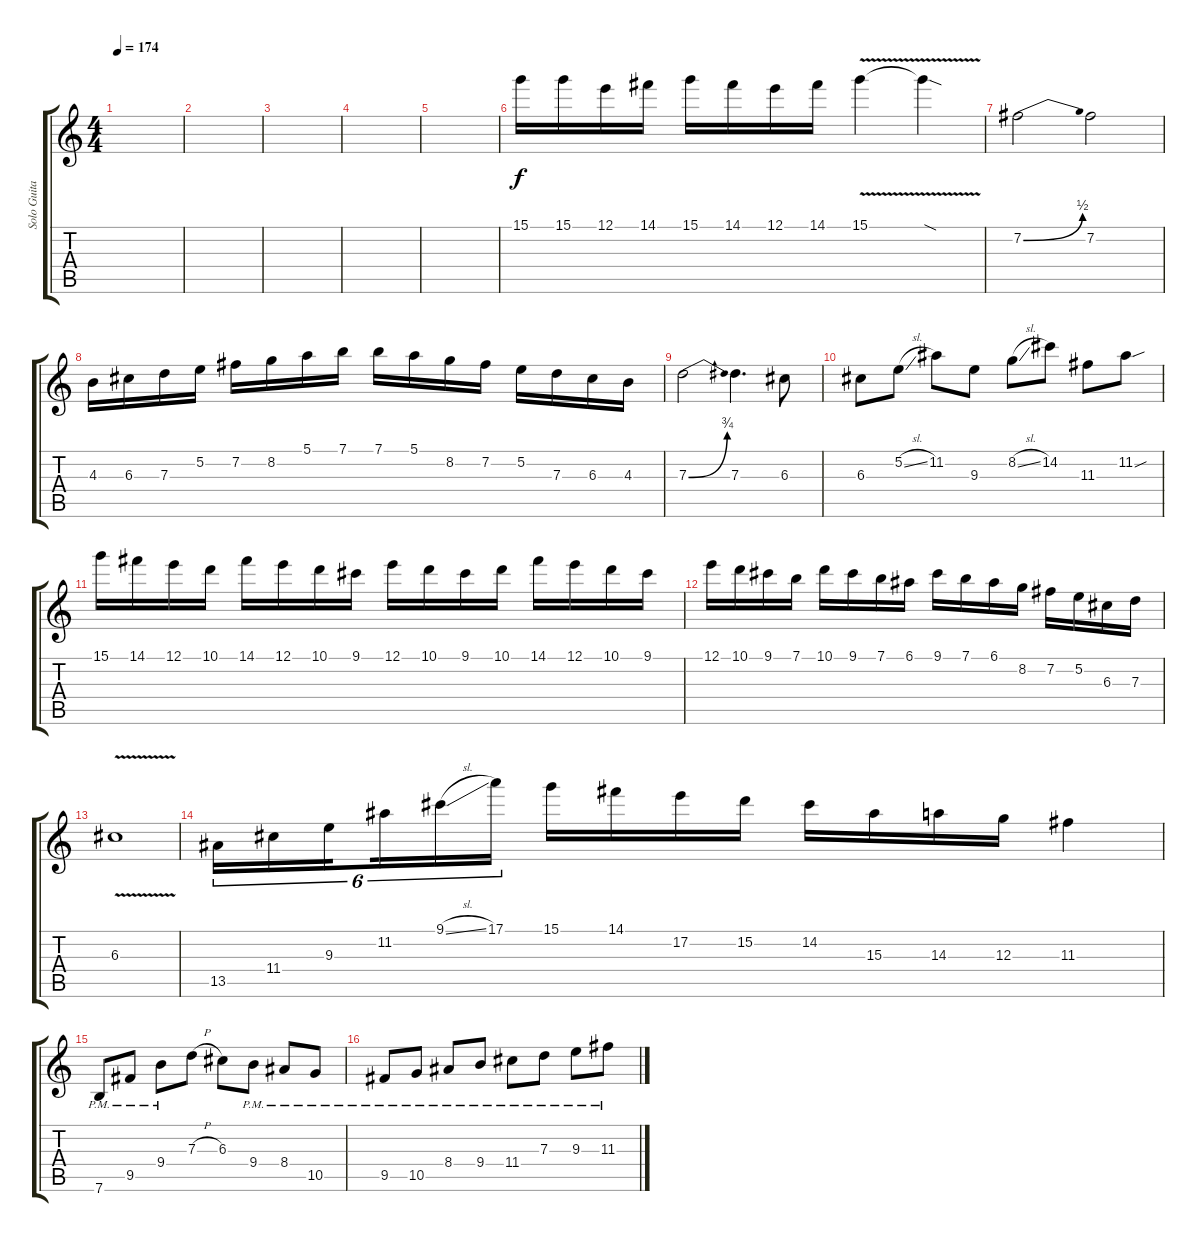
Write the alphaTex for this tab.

\track ("Solo Guitar" "Solo Guita") {instrument overdrivenguitar}
\staff {score tabs}
\tuning (E4 B3 G3 D3 A2 E2) {hide}
\ts (4 4)
\tempo 174
\clef g2
\ks c
|
|
|
|
|
15.1.16 15.1.16 12.1.16 14.1.16 15.1.16 14.1.16 12.1.16 14.1.16 15.1{v}.4 15.1{sod t}.4 |
7.2{be (bend 0 0 60 2)}.2 7.2.2 |
4.3.16 6.3.16 7.3.16 5.2.16 7.2.16 8.2.16 5.1.16 7.1.16 7.1.16 5.1.16 8.2.16 7.2.16 5.2.16 7.3.16 6.3.16 4.3.16 |
7.3{be (bend 0 0 60 3)}.2 7.3.4{d} 6.3.8 |
6.3.8 5.2{sl}.8 11.2.8 9.3.8 8.2{sl}.8 14.2.8 11.3.8 11.2{sou}.8 |
15.1.16 14.1.16 12.1.16 10.1.16 14.1.16 12.1.16 10.1.16 9.1.16 12.1.16 10.1.16 9.1.16 10.1.16 14.1.16 12.1.16 10.1.16 9.1.16 |
12.1.16 10.1.16 9.1.16 7.1.16 10.1.16 9.1.16 7.1.16 6.1.16 9.1.16 7.1.16 6.1.16 8.2.16 7.2.16 5.2.16 6.3.16 7.3.16 |
6.3{v}.1 |
13.5.16{tu (6 4)} 11.4.16{tu (6 4)} 9.3.16{tu (6 4) beam splitsecondary} 11.2.16{tu (6 4)} 9.1{sl}.16{tu (6 4)} 17.1.16{tu (6 4)} 15.1.16 14.1.16 17.2.16 15.2.16 14.2.16 15.3.16 14.3.16 12.3.16 11.3.4 |
7.6{pm}.8 9.5{pm}.8 9.4{pm}.8 7.3{h}.8 6.3.8 9.4{pm}.8 8.4{pm}.8 10.5{pm}.8 |
9.5{pm}.8 10.5{pm}.8 8.4{pm}.8 9.4{pm}.8 11.4{pm}.8 7.3{pm}.8 9.3{pm}.8 11.3{pm}.8
